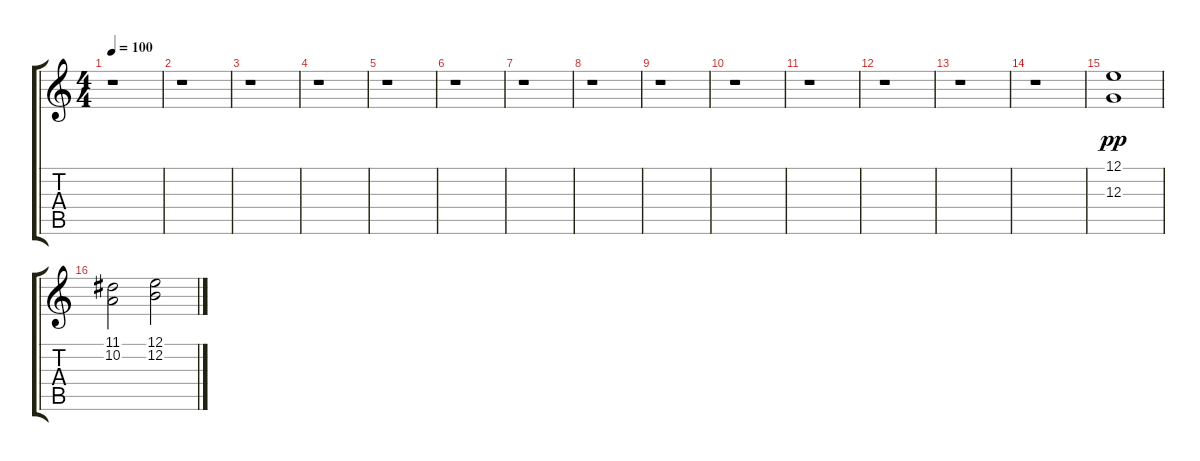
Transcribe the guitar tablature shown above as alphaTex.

\track "" {instrument orchestrahit}
\staff {score tabs}
\tuning (E4 B3 G3 D3 A2 E2) {hide}
\ts (4 4)
\tempo 100
\clef g2
\ks c
r.1{dy pp instrument orchestrahit} |
r.1 |
r.1 |
r.1 |
r.1 |
r.1 |
r.1 |
r.1 |
r.1 |
r.1 |
r.1 |
r.1 |
r.1 |
r.1 |
(12.1 12.3).1 |
(11.1 10.2).2 (12.1 12.2).2
